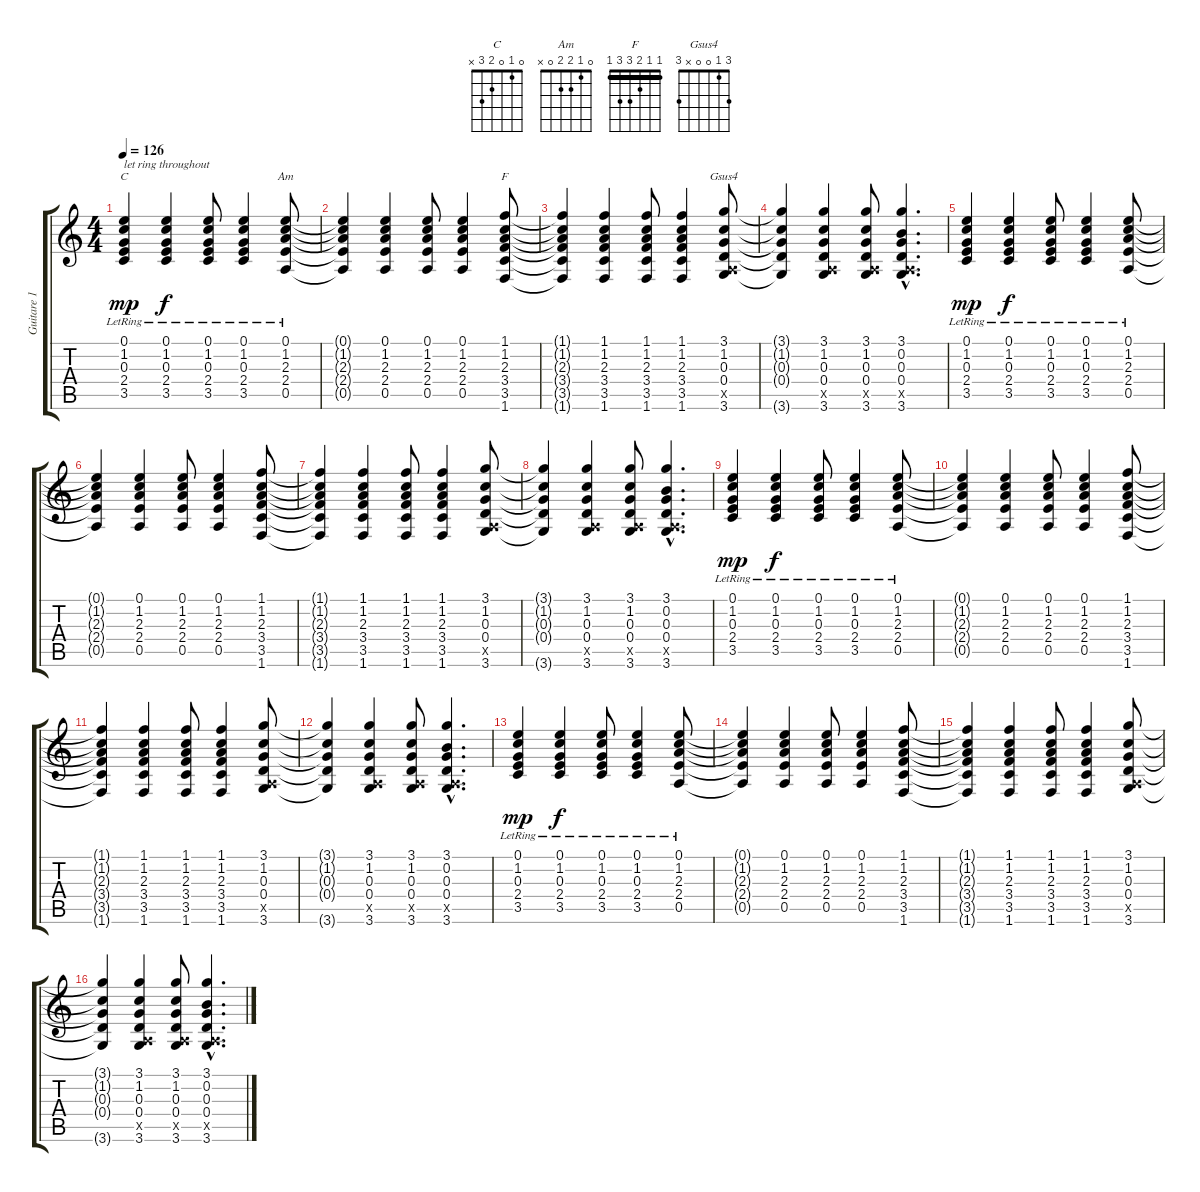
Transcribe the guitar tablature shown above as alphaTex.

\track ("Guitare 1" "Guitare 1") {instrument acousticguitarsteel}
\staff {score tabs}
\tuning (E4 B3 G3 D3 A2 E2) {hide}
\chord ("C" 0 1 0 2 3 x)
\chord ("Am" 0 1 2 2 0 x)
\chord ("F" 1 1 2 3 3 1) {barre 1}
\chord ("Gsus4" 3 1 0 0 x 3)
\ts (4 4)
\tempo 126
\clef g2
\ks c
(0.1{lr} 1.2{lr} 0.3{lr} 2.4{lr} 3.5{lr}).4{ch "C" txt "let ring throughout" dy mp instrument acousticguitarsteel} (0.1{lr} 1.2{lr} 0.3{lr} 2.4{lr} 3.5).4{dy f} (0.1{lr} 1.2{lr} 0.3{lr} 2.4{lr} 3.5{lr}).8 (0.1{lr} 1.2{lr} 0.3{lr} 2.4{lr} 3.5{lr}).4 (0.1{lr} 1.2{lr} 2.3{lr} 2.4{lr} 0.5{lr}).8{ch "Am"} |
(0.1{t} 1.2{t} 2.3{t} 2.4{t} 0.5{t}).4 (0.1 1.2 2.3 2.4 0.5).4 (0.1 1.2 2.3 2.4 0.5).8 (0.1 1.2 2.3 2.4 0.5).4 (1.1 1.2 2.3 3.4 3.5 1.6).8{ch "F"} |
(1.1{t} 1.2{t} 2.3{t} 3.4{t} 3.5{t} 1.6{t}).4 (1.1 1.2 2.3 3.4 3.5 1.6).4 (1.1 1.2 2.3 3.4 3.5 1.6).8 (1.1 1.2 2.3 3.4 3.5 1.6).4 (3.1 1.2 0.3 0.4 0.5{x} 3.6).8{ch "Gsus4"} |
(3.1{t} 1.2{t} 0.3{t} 0.4{t} 3.6{t}).4 (3.1 1.2 0.3 0.4 0.5{x} 3.6).4 (3.1 1.2 0.3 0.4 0.5{x} 3.6).8 (3.1{hac} 0.2{hac} 0.3{hac} 0.4{hac} 0.5{hac x} 3.6{hac}).4{d} |
(0.1{lr} 1.2{lr} 0.3{lr} 2.4{lr} 3.5{lr}).4{dy mp} (0.1{lr} 1.2{lr} 0.3{lr} 2.4{lr} 3.5).4{dy f} (0.1{lr} 1.2{lr} 0.3{lr} 2.4{lr} 3.5{lr}).8 (0.1{lr} 1.2{lr} 0.3{lr} 2.4{lr} 3.5{lr}).4 (0.1{lr} 1.2{lr} 2.3{lr} 2.4{lr} 0.5{lr}).8 |
(0.1{t} 1.2{t} 2.3{t} 2.4{t} 0.5{t}).4 (0.1 1.2 2.3 2.4 0.5).4 (0.1 1.2 2.3 2.4 0.5).8 (0.1 1.2 2.3 2.4 0.5).4 (1.1 1.2 2.3 3.4 3.5 1.6).8 |
(1.1{t} 1.2{t} 2.3{t} 3.4{t} 3.5{t} 1.6{t}).4 (1.1 1.2 2.3 3.4 3.5 1.6).4 (1.1 1.2 2.3 3.4 3.5 1.6).8 (1.1 1.2 2.3 3.4 3.5 1.6).4 (3.1 1.2 0.3 0.4 0.5{x} 3.6).8 |
(3.1{t} 1.2{t} 0.3{t} 0.4{t} 3.6{t}).4 (3.1 1.2 0.3 0.4 0.5{x} 3.6).4 (3.1 1.2 0.3 0.4 0.5{x} 3.6).8 (3.1{hac} 0.2{hac} 0.3{hac} 0.4{hac} 0.5{hac x} 3.6{hac}).4{d} |
(0.1{lr} 1.2{lr} 0.3{lr} 2.4{lr} 3.5{lr}).4{dy mp} (0.1{lr} 1.2{lr} 0.3{lr} 2.4{lr} 3.5).4{dy f} (0.1{lr} 1.2{lr} 0.3{lr} 2.4{lr} 3.5{lr}).8 (0.1{lr} 1.2{lr} 0.3{lr} 2.4{lr} 3.5{lr}).4 (0.1{lr} 1.2{lr} 2.3{lr} 2.4{lr} 0.5{lr}).8 |
(0.1{t} 1.2{t} 2.3{t} 2.4{t} 0.5{t}).4 (0.1 1.2 2.3 2.4 0.5).4 (0.1 1.2 2.3 2.4 0.5).8 (0.1 1.2 2.3 2.4 0.5).4 (1.1 1.2 2.3 3.4 3.5 1.6).8 |
(1.1{t} 1.2{t} 2.3{t} 3.4{t} 3.5{t} 1.6{t}).4 (1.1 1.2 2.3 3.4 3.5 1.6).4 (1.1 1.2 2.3 3.4 3.5 1.6).8 (1.1 1.2 2.3 3.4 3.5 1.6).4 (3.1 1.2 0.3 0.4 0.5{x} 3.6).8 |
(3.1{t} 1.2{t} 0.3{t} 0.4{t} 3.6{t}).4 (3.1 1.2 0.3 0.4 0.5{x} 3.6).4 (3.1 1.2 0.3 0.4 0.5{x} 3.6).8 (3.1{hac} 0.2{hac} 0.3{hac} 0.4{hac} 0.5{hac x} 3.6{hac}).4{d} |
(0.1{lr} 1.2{lr} 0.3{lr} 2.4{lr} 3.5{lr}).4{dy mp} (0.1{lr} 1.2{lr} 0.3{lr} 2.4{lr} 3.5).4{dy f} (0.1{lr} 1.2{lr} 0.3{lr} 2.4{lr} 3.5{lr}).8 (0.1{lr} 1.2{lr} 0.3{lr} 2.4{lr} 3.5{lr}).4 (0.1{lr} 1.2{lr} 2.3{lr} 2.4{lr} 0.5{lr}).8 |
(0.1{t} 1.2{t} 2.3{t} 2.4{t} 0.5{t}).4 (0.1 1.2 2.3 2.4 0.5).4 (0.1 1.2 2.3 2.4 0.5).8 (0.1 1.2 2.3 2.4 0.5).4 (1.1 1.2 2.3 3.4 3.5 1.6).8 |
(1.1{t} 1.2{t} 2.3{t} 3.4{t} 3.5{t} 1.6{t}).4 (1.1 1.2 2.3 3.4 3.5 1.6).4 (1.1 1.2 2.3 3.4 3.5 1.6).8 (1.1 1.2 2.3 3.4 3.5 1.6).4 (3.1 1.2 0.3 0.4 0.5{x} 3.6).8 |
(3.1{t} 1.2{t} 0.3{t} 0.4{t} 3.6{t}).4 (3.1 1.2 0.3 0.4 0.5{x} 3.6).4 (3.1 1.2 0.3 0.4 0.5{x} 3.6).8 (3.1{hac} 0.2{hac} 0.3{hac} 0.4{hac} 0.5{hac x} 3.6{hac}).4{d}
